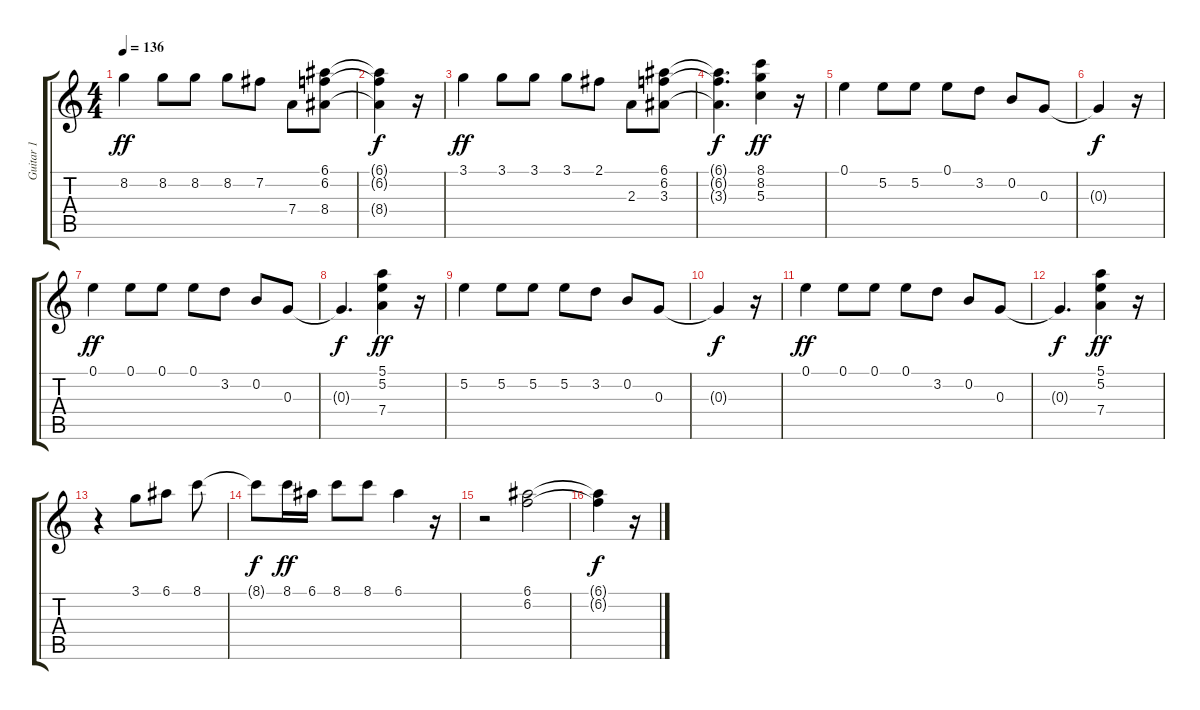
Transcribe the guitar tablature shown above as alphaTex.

\track ("Guitar 1" "Guitar 1") {instrument distortionguitar}
\staff {score tabs}
\tuning (E4 B3 G3 D3 A2 E2) {hide}
\ts (4 4)
\tempo 136
\clef g2
\ks c
8.2.4{dy ff} 8.2.8 8.2.8 8.2.8 7.2.8 7.4.8 (6.1 6.2 8.4).8 |
(6.1{t} 6.2{t} 8.4{t}).4{dy f} r.16 |
3.1.4{dy ff} 3.1.8 3.1.8 3.1.8 2.1.8 2.3.8 (6.1 6.2 3.3).8 |
(6.1{t} 6.2{t} 3.3{t}).4{d dy f} (8.1 8.2 5.3).4{dy ff} r.16 |
0.1.4{volume 6} 5.2.8{volume 10} 5.2.8 0.1.8 3.2.8 0.2.8 0.3.8 |
0.3{t}.4{dy f} r.16 |
0.1.4{dy ff} 0.1.8 0.1.8 0.1.8 3.2.8 0.2.8 0.3.8 |
0.3{t}.4{d dy f} (5.1 5.2 7.4).4{dy ff} r.16 |
5.2.4 5.2.8 5.2.8 5.2.8 3.2.8 0.2.8 0.3.8 |
0.3{t}.4{dy f} r.16 |
0.1.4{dy ff} 0.1.8 0.1.8 0.1.8 3.2.8 0.2.8 0.3.8 |
0.3{t}.4{d dy f} (5.1 5.2 7.4).4{dy ff} r.16 |
r.4 3.1.8 6.1.8 8.1.8 |
8.1{t}.8{dy f} 8.1.16{dy ff} 6.1.16 8.1.8 8.1.8 6.1.4 r.16 |
r.2 (6.1 6.2).2 |
(6.1{t} 6.2{t}).4{dy f} r.16
